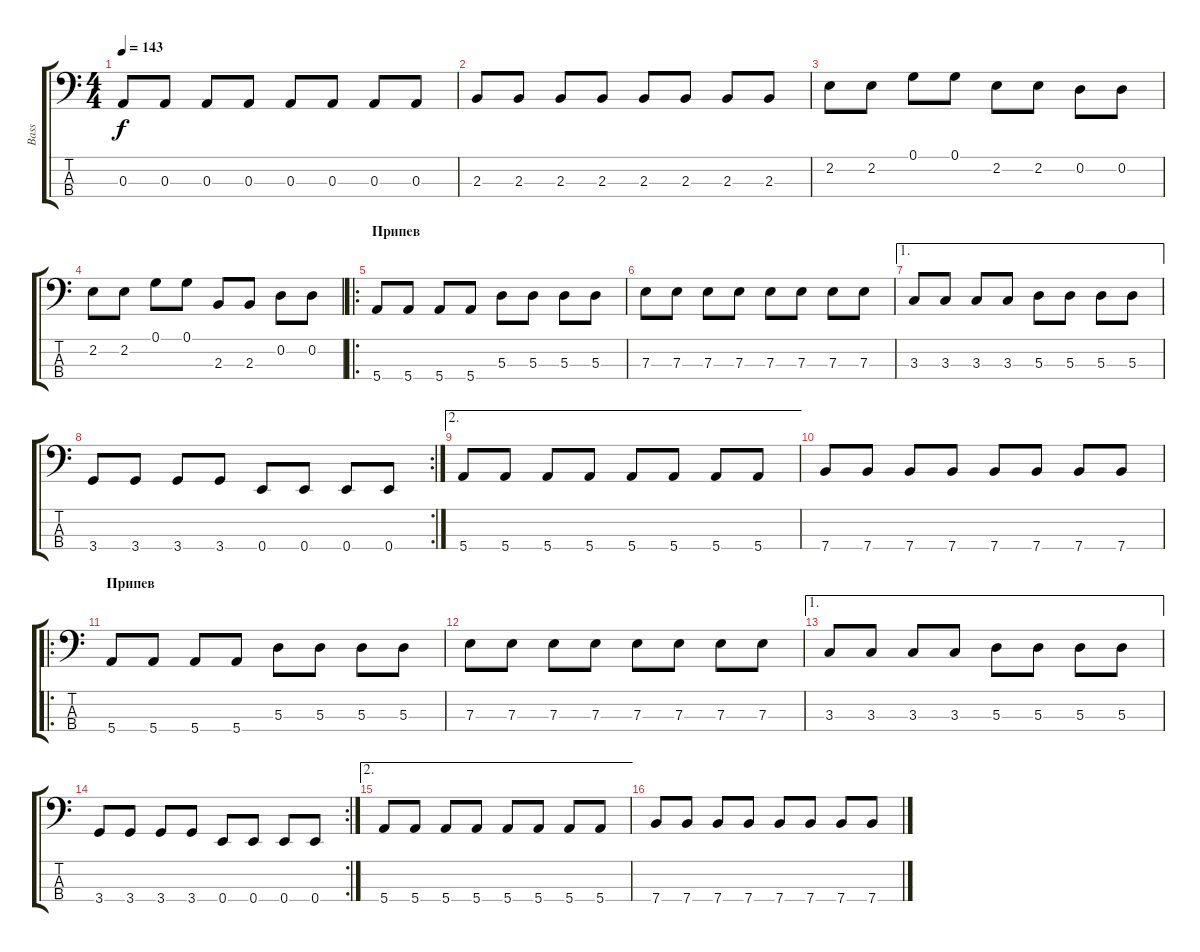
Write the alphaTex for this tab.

\track ("Bass" "Bass") {instrument electricbasspick}
\staff {score tabs}
\tuning (G2 D2 A1 E1) {hide}
\ts (4 4)
\tempo 143
\clef f4
\ks c
0.3.8{dy f} 0.3.8 0.3.8 0.3.8 0.3.8 0.3.8 0.3.8 0.3.8 |
2.3.8 2.3.8 2.3.8 2.3.8 2.3.8 2.3.8 2.3.8 2.3.8 |
\section ("" " ")
2.2.8 2.2.8 0.1.8 0.1.8 2.2.8 2.2.8 0.2.8 0.2.8 |
2.2.8 2.2.8 0.1.8 0.1.8 2.3.8 2.3.8 0.2.8 0.2.8 |
\ro
\section ("" "Припев")
5.4.8 5.4.8 5.4.8 5.4.8 5.3.8 5.3.8 5.3.8 5.3.8 |
7.3.8 7.3.8 7.3.8 7.3.8 7.3.8 7.3.8 7.3.8 7.3.8 |
\ae 1
3.3.8 3.3.8 3.3.8 3.3.8 5.3.8 5.3.8 5.3.8 5.3.8 |
\rc 2
3.4.8 3.4.8 3.4.8 3.4.8 0.4.8 0.4.8 0.4.8 0.4.8 |
\ae 2
5.4.8 5.4.8 5.4.8 5.4.8 5.4.8 5.4.8 5.4.8 5.4.8 |
7.4.8 7.4.8 7.4.8 7.4.8 7.4.8 7.4.8 7.4.8 7.4.8 |
\ro
\section ("" "Припев")
5.4.8 5.4.8 5.4.8 5.4.8 5.3.8 5.3.8 5.3.8 5.3.8 |
7.3.8 7.3.8 7.3.8 7.3.8 7.3.8 7.3.8 7.3.8 7.3.8 |
\ae 1
3.3.8 3.3.8 3.3.8 3.3.8 5.3.8 5.3.8 5.3.8 5.3.8 |
\rc 2
3.4.8 3.4.8 3.4.8 3.4.8 0.4.8 0.4.8 0.4.8 0.4.8 |
\ae 2
5.4.8 5.4.8 5.4.8 5.4.8 5.4.8 5.4.8 5.4.8 5.4.8 |
7.4.8 7.4.8 7.4.8 7.4.8 7.4.8 7.4.8 7.4.8 7.4.8
